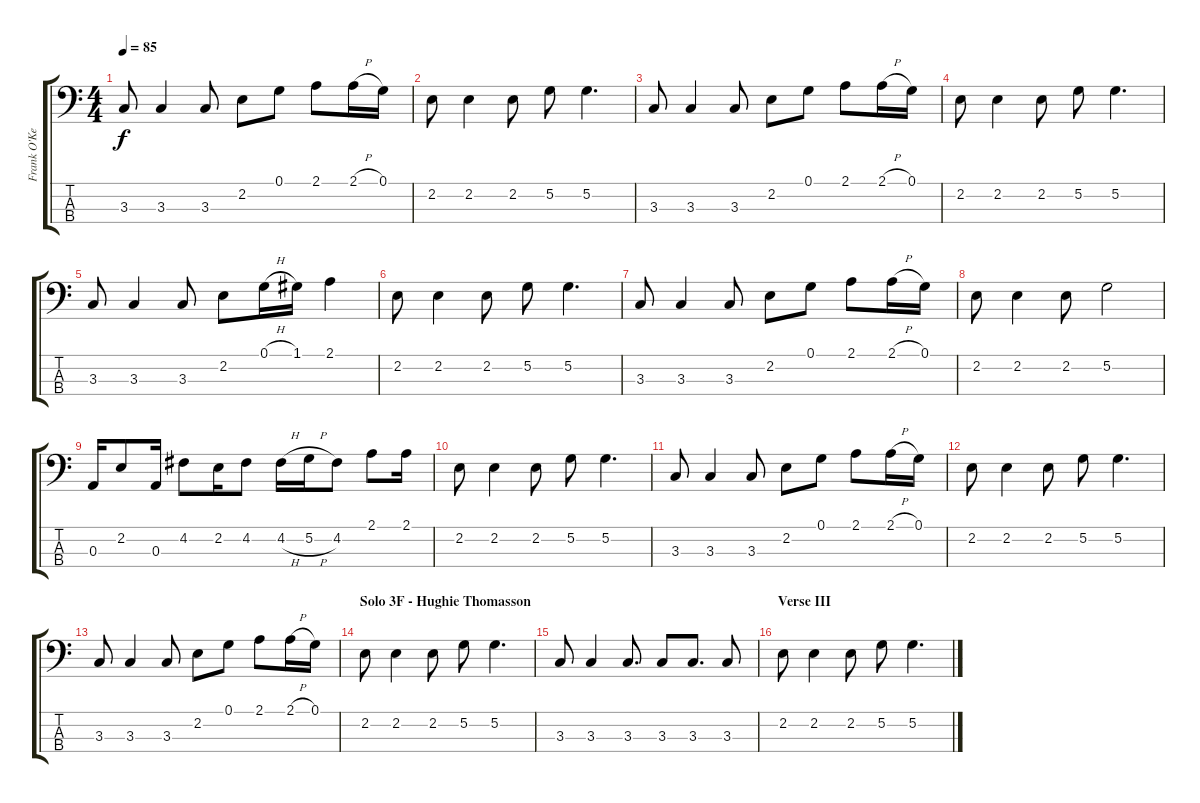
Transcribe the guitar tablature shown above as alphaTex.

\track ("Frank O'Keefe - Bass" "Frank O'Ke") {instrument electricbassfinger}
\staff {score tabs}
\tuning (G2 D2 A1 E1) {hide}
\ts (4 4)
\tempo 85
\clef f4
\ks c
3.3.8{dy f} 3.3.4 3.3.8 2.2.8 0.1.8 2.1.8 2.1{h}.16 0.1.16 |
2.2.8 2.2.4 2.2.8 5.2.8 5.2.4{d} |
3.3.8 3.3.4 3.3.8 2.2.8 0.1.8 2.1.8 2.1{h}.16 0.1.16 |
2.2.8 2.2.4 2.2.8 5.2.8 5.2.4{d} |
3.3.8 3.3.4 3.3.8 2.2.8 0.1{h}.16 1.1.16 2.1.4 |
2.2.8 2.2.4 2.2.8 5.2.8 5.2.4{d} |
3.3.8 3.3.4 3.3.8 2.2.8 0.1.8 2.1.8 2.1{h}.16 0.1.16 |
2.2.8 2.2.4 2.2.8 5.2.2 |
0.3.16 2.2.8 0.3.16 4.2.8 2.2.16 4.2.8 4.2{h}.16 5.2{h}.16 4.2.8 2.1.8 2.1.16 |
2.2.8 2.2.4 2.2.8 5.2.8 5.2.4{d} |
3.3.8 3.3.4 3.3.8 2.2.8 0.1.8 2.1.8 2.1{h}.16 0.1.16 |
2.2.8 2.2.4 2.2.8 5.2.8 5.2.4{d} |
3.3.8 3.3.4 3.3.8 2.2.8 0.1.8 2.1.8 2.1{h}.16 0.1.16 |
\section ("" "Solo 3F - Hughie Thomasson")
2.2.8 2.2.4 2.2.8 5.2.8 5.2.4{d} |
3.3.8 3.3.4 3.3.8{d} 3.3.8 3.3.8{d} 3.3.8 |
\section ("" "Verse III")
2.2.8 2.2.4 2.2.8 5.2.8 5.2.4{d}
